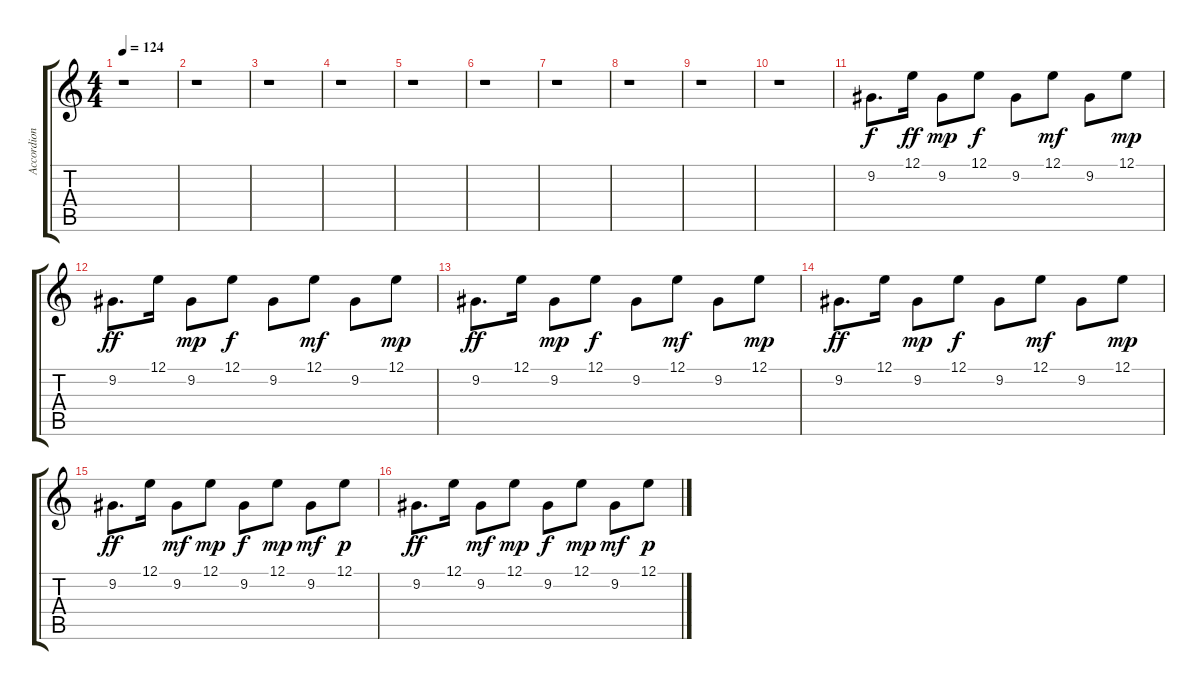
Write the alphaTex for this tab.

\track ("Accordion" "Accordion") {instrument accordion}
\staff {score tabs}
\tuning (E4 B3 G3 D3 A2 E2) {hide}
\ts (4 4)
\tempo 124
\clef g2
\ks c
r.1{dy ppp} |
r.1 |
r.1 |
r.1 |
r.1 |
r.1 |
r.1 |
r.1 |
r.1 |
r.1 |
9.2.8{d dy f} 12.1.16{dy ff} 9.2.8{dy mp} 12.1.8{dy f} 9.2.8 12.1.8{dy mf} 9.2.8 12.1.8{dy mp} |
9.2.8{d dy ff} 12.1.16 9.2.8{dy mp} 12.1.8{dy f} 9.2.8 12.1.8{dy mf} 9.2.8 12.1.8{dy mp} |
9.2.8{d dy ff} 12.1.16 9.2.8{dy mp} 12.1.8{dy f} 9.2.8 12.1.8{dy mf} 9.2.8 12.1.8{dy mp} |
9.2.8{d dy ff} 12.1.16 9.2.8{dy mp} 12.1.8{dy f} 9.2.8 12.1.8{dy mf} 9.2.8 12.1.8{dy mp} |
9.2.8{d dy ff} 12.1.16 9.2.8{dy mf} 12.1.8{dy mp} 9.2.8{dy f} 12.1.8{dy mp} 9.2.8{dy mf} 12.1.8{dy p} |
9.2.8{d dy ff} 12.1.16 9.2.8{dy mf} 12.1.8{dy mp} 9.2.8{dy f} 12.1.8{dy mp} 9.2.8{dy mf} 12.1.8{dy p}
